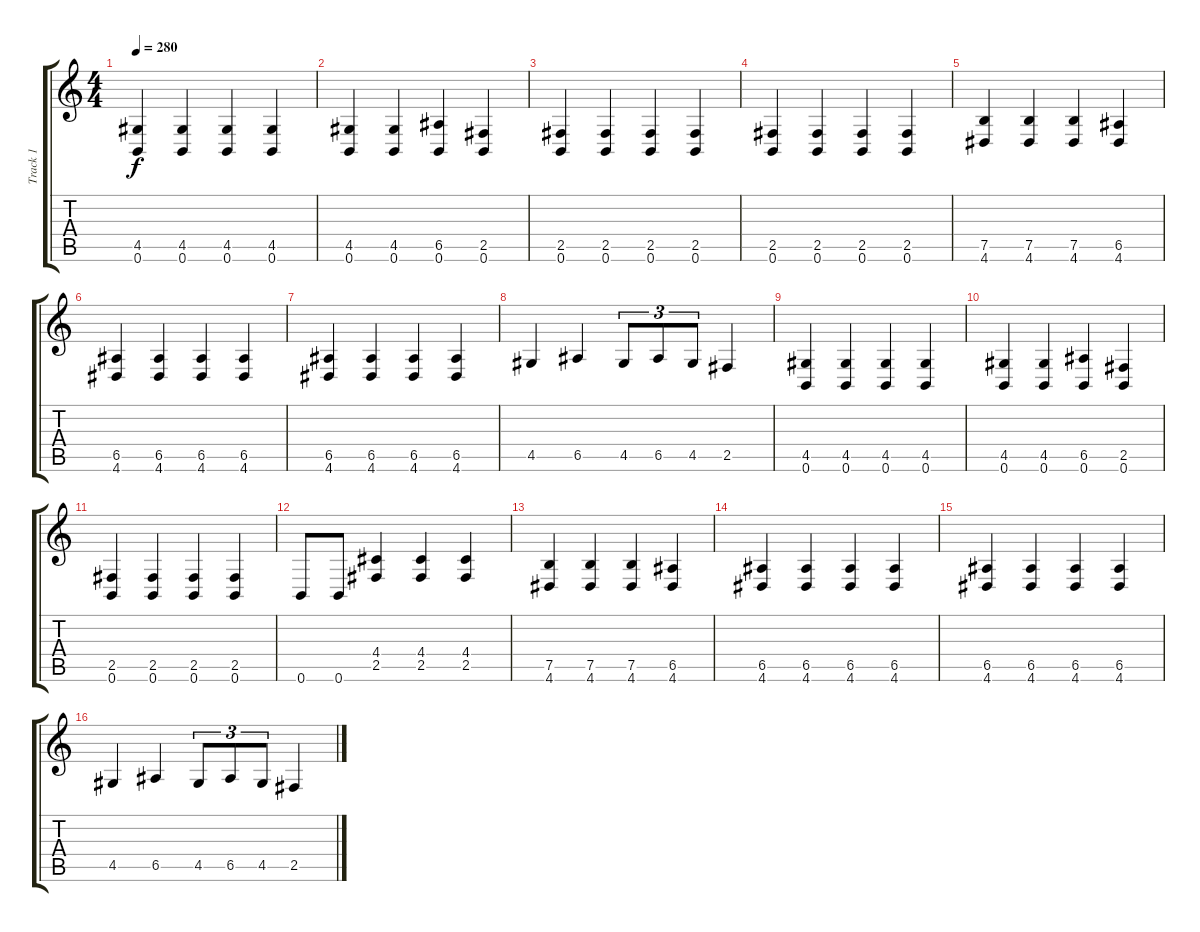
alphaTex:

\track ("Track 1" "Track 1") {instrument distortionguitar}
\staff {score tabs}
\tuning (B3 Gb3 D3 A2 E2 B1) {hide}
\ts (4 4)
\tempo 280
\clef g2
\ks c
(4.5 0.6).4{dy f} (4.5 0.6).4 (4.5 0.6).4 (4.5 0.6).4 |
(4.5 0.6).4 (4.5 0.6).4 (6.5 0.6).4 (2.5 0.6).4 |
(2.5 0.6).4 (2.5 0.6).4 (2.5 0.6).4 (2.5 0.6).4 |
(2.5 0.6).4 (2.5 0.6).4 (2.5 0.6).4 (2.5 0.6).4 |
(7.5 4.6).4 (7.5 4.6).4 (7.5 4.6).4 (6.5 4.6).4 |
(6.5 4.6).4 (6.5 4.6).4 (6.5 4.6).4 (6.5 4.6).4 |
(6.5 4.6).4 (6.5 4.6).4 (6.5 4.6).4 (6.5 4.6).4 |
4.5.4 6.5.4 4.5.8{tu (3 2)} 6.5.8{tu (3 2)} 4.5.8{tu (3 2)} 2.5.4 |
(4.5 0.6).4 (4.5 0.6).4 (4.5 0.6).4 (4.5 0.6).4 |
(4.5 0.6).4 (4.5 0.6).4 (6.5 0.6).4 (2.5 0.6).4 |
(2.5 0.6).4 (2.5 0.6).4 (2.5 0.6).4 (2.5 0.6).4 |
0.6.8 0.6.8 (4.4 2.5).4 (4.4 2.5).4 (4.4 2.5).4 |
(7.5 4.6).4 (7.5 4.6).4 (7.5 4.6).4 (6.5 4.6).4 |
(6.5 4.6).4 (6.5 4.6).4 (6.5 4.6).4 (6.5 4.6).4 |
(6.5 4.6).4 (6.5 4.6).4 (6.5 4.6).4 (6.5 4.6).4 |
4.5.4 6.5.4 4.5.8{tu (3 2)} 6.5.8{tu (3 2)} 4.5.8{tu (3 2)} 2.5.4
